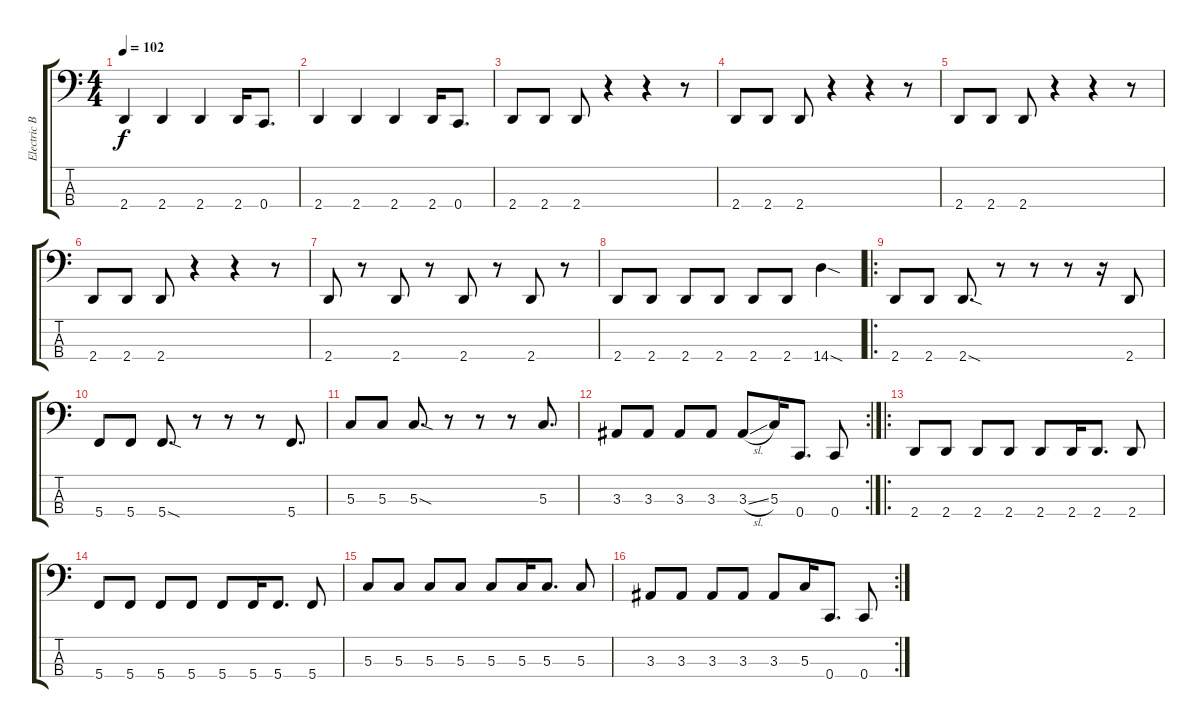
\track ("Electric Bass" "Electric B") {instrument electricbasspick}
\staff {score tabs}
\tuning (F2 C2 G1 C1) {hide}
\ts (4 4)
\tempo 102
\clef f4
\ks c
2.4.4{dy f} 2.4.4 2.4.4 2.4.16 0.4.8{d} |
2.4.4 2.4.4 2.4.4 2.4.16 0.4.8{d} |
2.4.8 2.4.8 2.4.8 r.4 r.4 r.8 |
2.4.8 2.4.8 2.4.8 r.4 r.4 r.8 |
2.4.8 2.4.8 2.4.8 r.4 r.4 r.8 |
2.4.8 2.4.8 2.4.8 r.4 r.4 r.8 |
2.4.8 r.8 2.4.8 r.8 2.4.8 r.8 2.4.8 r.8 |
2.4.8 2.4.8 2.4.8 2.4.8 2.4.8 2.4.8 14.4{sod}.4 |
\ro
2.4.8 2.4.8 2.4{sod}.8{d} r.8 r.8 r.8 r.16 2.4.8 |
5.4.8 5.4.8 5.4{sod}.8{d} r.8 r.8 r.8 5.4.8{d} |
5.3.8 5.3.8 5.3{sod}.8{d} r.8 r.8 r.8 5.3.8{d} |
\rc 2
3.3.8 3.3.8 3.3.8 3.3.8 3.3{sl}.8 5.3.16 0.4.8{d} 0.4.8 |
\ro
2.4.8 2.4.8 2.4.8 2.4.8 2.4.8 2.4.16 2.4.8{d} 2.4.8 |
5.4.8 5.4.8 5.4.8 5.4.8 5.4.8 5.4.16 5.4.8{d} 5.4.8 |
5.3.8 5.3.8 5.3.8 5.3.8 5.3.8 5.3.16 5.3.8{d} 5.3.8 |
\rc 2
3.3.8 3.3.8 3.3.8 3.3.8 3.3.8 5.3.16 0.4.8{d} 0.4.8
